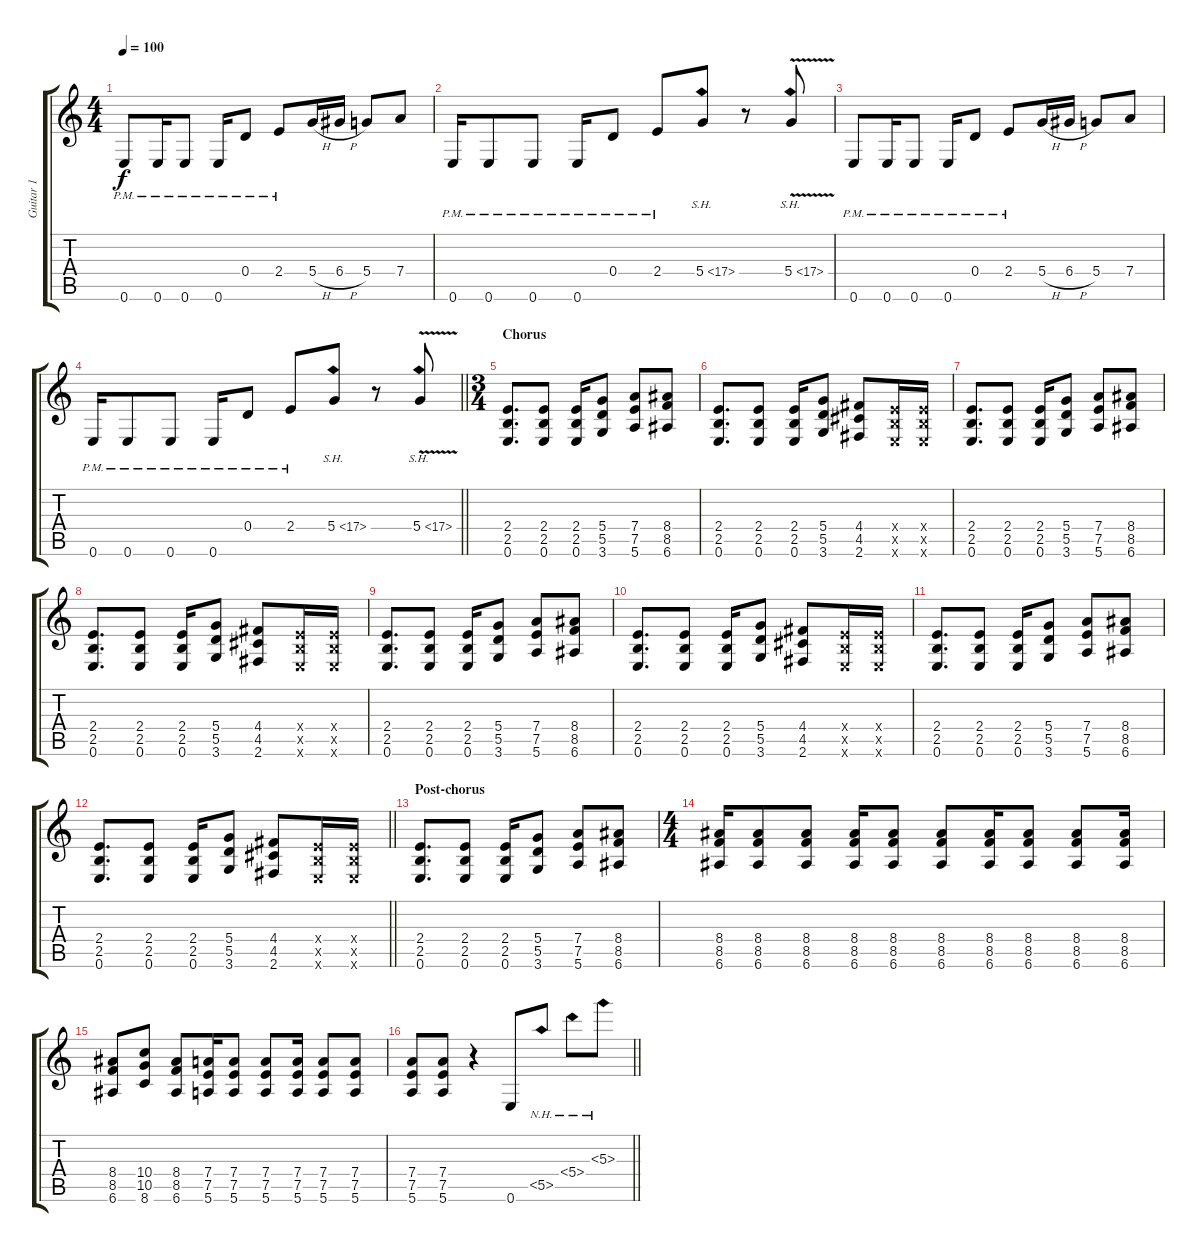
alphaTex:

\track ("Guitar 1" "Guitar 1") {instrument electricguitarclean}
\staff {score tabs}
\tuning (E4 B3 G3 D3 A2 E2) {hide}
\ts (4 4)
\tempo 100
\clef g2
\ks c
0.6{pm}.8{dy f} 0.6{pm}.16 0.6{pm}.8 0.6{pm}.16 0.4{pm}.8 2.4{pm}.8 5.4{h}.16 6.4{h}.16 5.4.8 7.4.8 |
0.6{pm}.16 0.6{pm}.8 0.6{pm}.8 0.6{pm}.16 0.4{pm}.8 2.4{pm}.8 5.4{sh 12}.8 r.8 5.4{sh 12 v}.8 |
0.6{pm}.8 0.6{pm}.16 0.6{pm}.8 0.6{pm}.16 0.4{pm}.8 2.4{pm}.8 5.4{h}.16 6.4{h}.16 5.4.8 7.4.8 |
\barLineRight lightlight
0.6{pm}.16 0.6{pm}.8 0.6{pm}.8 0.6{pm}.16 0.4{pm}.8 2.4{pm}.8 5.4{sh 12}.8 r.8 5.4{sh 12 v}.8 |
\ts (3 4)
\section ("" "Chorus")
(2.4 2.5 0.6).8{d} (2.4 2.5 0.6).8 (2.4 2.5 0.6).16 (5.4 5.5 3.6).8 (7.4 7.5 5.6).8 (8.4 8.5 6.6).8 |
(2.4 2.5 0.6).8{d} (2.4 2.5 0.6).8 (2.4 2.5 0.6).16 (5.4 5.5 3.6).8 (4.4 4.5 2.6).8 (2.4{x} 2.5{x} 0.6{x}).16 (2.4{x} 2.5{x} 0.6{x}).16 |
(2.4 2.5 0.6).8{d} (2.4 2.5 0.6).8 (2.4 2.5 0.6).16 (5.4 5.5 3.6).8 (7.4 7.5 5.6).8 (8.4 8.5 6.6).8 |
(2.4 2.5 0.6).8{d} (2.4 2.5 0.6).8 (2.4 2.5 0.6).16 (5.4 5.5 3.6).8 (4.4 4.5 2.6).8 (2.4{x} 2.5{x} 0.6{x}).16 (2.4{x} 2.5{x} 0.6{x}).16 |
(2.4 2.5 0.6).8{d} (2.4 2.5 0.6).8 (2.4 2.5 0.6).16 (5.4 5.5 3.6).8 (7.4 7.5 5.6).8 (8.4 8.5 6.6).8 |
(2.4 2.5 0.6).8{d} (2.4 2.5 0.6).8 (2.4 2.5 0.6).16 (5.4 5.5 3.6).8 (4.4 4.5 2.6).8 (2.4{x} 2.5{x} 0.6{x}).16 (2.4{x} 2.5{x} 0.6{x}).16 |
(2.4 2.5 0.6).8{d} (2.4 2.5 0.6).8 (2.4 2.5 0.6).16 (5.4 5.5 3.6).8 (7.4 7.5 5.6).8 (8.4 8.5 6.6).8 |
\barLineRight lightlight
(2.4 2.5 0.6).8{d} (2.4 2.5 0.6).8 (2.4 2.5 0.6).16 (5.4 5.5 3.6).8 (4.4 4.5 2.6).8 (2.4{x} 2.5{x} 0.6{x}).16 (2.4{x} 2.5{x} 0.6{x}).16 |
\section ("" "Post-chorus")
(2.4 2.5 0.6).8{d} (2.4 2.5 0.6).8 (2.4 2.5 0.6).16 (5.4 5.5 3.6).8 (7.4 7.5 5.6).8 (8.4 8.5 6.6).8 |
\ts (4 4)
(8.4 8.5 6.6).16 (8.4 8.5 6.6).8 (8.4 8.5 6.6).8 (8.4 8.5 6.6).16 (8.4 8.5 6.6).8 (8.4 8.5 6.6).8 (8.4 8.5 6.6).16 (8.4 8.5 6.6).8 (8.4 8.5 6.6).8 (8.4 8.5 6.6).16 |
(8.4 8.5 6.6).8 (10.4 10.5 8.6).8 (8.4 8.5 6.6).8 (7.4 7.5 5.6).16 (7.4 7.5 5.6).8 (7.4 7.5 5.6).8 (7.4 7.5 5.6).16 (7.4 7.5 5.6).8 (7.4 7.5 5.6).8 |
\barLineRight lightlight
(7.4 7.5 5.6).8 (7.4 7.5 5.6).8 r.4 0.6.8 5.5{nh}.8 5.4{nh}.8 5.3{nh}.8
